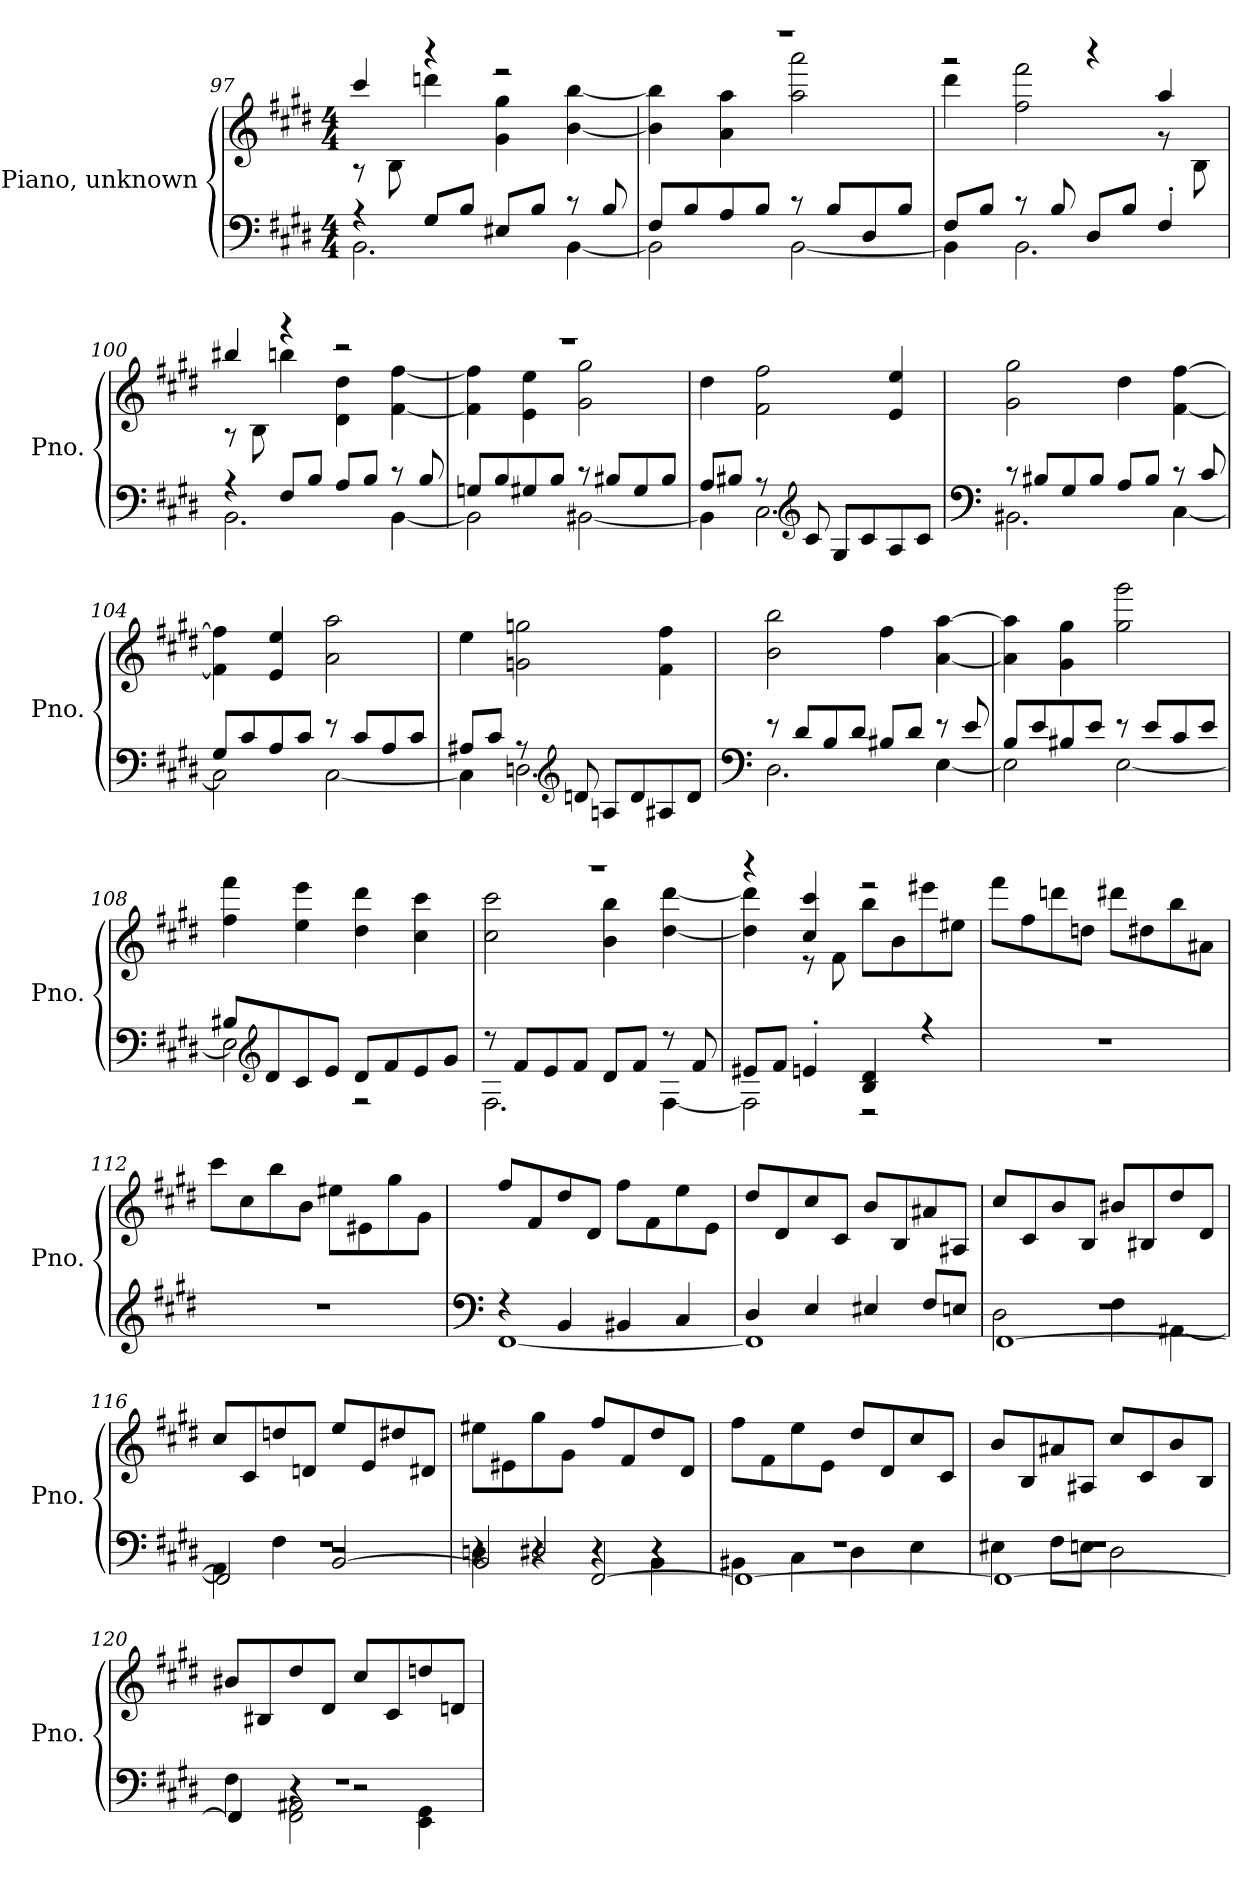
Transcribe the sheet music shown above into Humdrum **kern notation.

**kern	**kern
*part1	*part1
*staff2	*staff1
*I"Piano, unknown	*
*I'Pno.	*
*clefF4	*clefG2
*k[f#c#g#d#]	*k[f#c#g#d#]
*M4/4	*M4/4
=97	=97
*^	*^
4r	2.BB\	4ccc#/	8r
.	.	.	8B\
8G#/L	.	4r	4dddn\
8B/J	.	.	.
8E#X/L	.	2r	4g#\ 4gg#\
8B/J	.	.	.
8r	[4BB\	.	[4b\ [4bb\
8B/	.	.	.
=98	=98	=98	=98
8F#/L	2BB\]	1r	4b\] 4bb\]
8B/	.	.	.
8A/	.	.	4a\ 4aa\
8B/J	.	.	.
8r	[2BB\	.	2aa\ 2aaa\
8B/L	.	.	.
8D#/	.	.	.
8B/J	.	.	.
=99	=99	=99	=99
8F#/L	4BB\]	2r	4ddd#\
8B/J	.	.	.
8r	2.BB\	.	2ff#\ 2fff#\
8B/	.	.	.
8D#/L	.	4r	.
8B/J	.	.	.
4F#'/	.	4aa/	8r
.	.	.	8B\
!!LO:LB:g=z	!!
=100	=100	=100	=100
4r	2.BB\	4bb#X/	8r
.	.	.	8B\
8F#/L	.	4r	4bbn\
8B/J	.	.	.
8A/L	.	2r	4d#\ 4dd#\
8B/J	.	.	.
8r	[4BB\	.	[4f#\ [4ff#\
8B/	.	.	.
=101	=101	=101	=101
8Gn/L	2BB\]	1r	4f#\] 4ff#\]
8B/	.	.	.
8G#X/	.	.	4e\ 4ee\
8B/J	.	.	.
8r	[2BB#X\	.	2g#\ 2gg#\
8B#X/L	.	.	.
8G#/	.	.	.
8B#/J	.	.	.
*	*	*v	*v
=102	=102	=102
8A/L	4BB#\]	4dd#\
8B#X/J	.	.
8r	2.C#\	2f#\ 2ff#\
*clefG2	*	*
8c#/	.	.
8G#/L	.	.
8c#/	.	.
8A/	.	4e/ 4ee/
8c#/J	.	.
!!LO:PB:g=z
=103	=103	=103
*clefF4	*	*
8r	2.BB#X\	2g#\ 2gg#\
8B#X/L	.	.
8G#/	.	.
8B#/J	.	.
8A/L	.	4dd#\
8B#/J	.	.
8r	[4C#\	[4f#\ [4ff#\
8c#/	.	.
=104	=104	=104
8G#/L	2C#\]	4f#\] 4ff#\]
8c#/	.	.
8A/	.	4e/ 4ee/
8c#/J	.	.
8r	[2C#\	2a\ 2aa\
8c#/L	.	.
8A/	.	.
8c#/J	.	.
=105	=105	=105
8A#X/L	4C#\]	4ee\
8c#/J	.	.
8r	2.Dn\	2gn\ 2ggn\
*clefG2	*	*
8dn/	.	.
8An/L	.	.
8d/	.	.
8A#X/	.	4f#\ 4ff#\
8d/J	.	.
!!LO:LB:g=z
=106	=106	=106
*clefF4	*	*
8r	2.D#\	2b\ 2bb\
8d#/L	.	.
8B/	.	.
8d#/J	.	.
8B#X/L	.	4ff#\
8d#/J	.	.
8r	[4E\	[4a\ [4aa\
8e/	.	.
=107	=107	=107
8B/L	2E\]	4a\] 4aa\]
8e/	.	.
8B#X/	.	4g#\ 4gg#\
8e/J	.	.
8r	[2E\	2gg#\ 2ggg#\
8e/L	.	.
8c#/	.	.
8e/J	.	.
=108	=108	=108
8B#X/L	2E\]	4ff#\ 4fff#\
*clefG2	*	*
8d#/	.	.
8c#/	.	4ee\ 4eee\
8e/J	.	.
8d#/L	2r	4dd#\ 4ddd#\
8f#/	.	.
8e/	.	4cc#\ 4ccc#\
8g#/J	.	.
=109	=109	=109
*	*	*^
8r	2.F#\	1r	2cc#\ 2ccc#\
8f#/L	.	.	.
8e/	.	.	.
8f#/J	.	.	.
8d#/L	.	.	4b\ 4bb\
8f#/J	.	.	.
8r	[4F#\	.	[4dd#\ [4ddd#\
8f#/	.	.	.
!!LO:LB:g=z	!!
=110	=110	=110	=110
8e#X/L	2F#\]	4r	4dd#\] 4ddd#\]
8f#/J	.	.	.
4en'/	.	4cc#/ 4ccc#/	8r
.	.	.	8f#\
4B/ 4d#/	2r	2r	8bb\L
.	.	.	8b\
4r	.	.	8eee#X\
.	.	.	8ee#X\J
*v	*v	*	*
*	*v	*v
=111	=111
1r	8fff#\L
.	8ff#\
.	8dddn\
.	8ddn\J
.	8ddd#X\L
.	8dd#X\
.	8bb\
.	8a#X\J
=112	=112
1r	8ccc#\L
.	8cc#\
.	8bb\
.	8b\J
.	8ee#X\L
.	8e#X\
.	8gg#\
.	8g#\J
!!LO:LB:g=z
=113	=113
*clefF4	*
*^	*
4r	[1FF#	8ff#/L
.	.	8f#/
4BB/	.	8dd#/
.	.	8d#/J
4BB#X/	.	8ff#\L
.	.	8f#\
4C#/	.	8ee\
.	.	8e\J
=114	=114	=114
4D#/	1FF#]	8dd#/L
.	.	8d#/
4E/	.	8cc#/
.	.	8c#/J
4E#X/	.	8b/L
.	.	8B/
8F#/L	.	8a#X/
8En/J	.	8A#X/J
=115	=115	=115
*	*^	*
1r	2D#\	[1FF#	8cc#/L
.	.	.	8c#/
.	.	.	8b/
.	.	.	8B/J
.	4F#\	.	8b#X/L
.	.	.	8B#X/
.	[4AA#X\	.	8dd#/
.	.	.	8d#/J
=116	=116	=116	=116
1r	4AA#\]	2FF#/]	8cc#/L
.	.	.	8c#/
.	4F#\	.	8ddn/
.	.	.	8dn/J
.	2r	[2BB/	8ee/L
.	.	.	8e/
.	.	.	8dd#X/
.	.	.	8d#X/J
!!LO:LB:g=z
=117	=117	=117	=117
4r	4Dn\	2BB/]	8ee#X\L
.	.	.	8e#X\
2D#X/	4r	.	8gg#\
.	.	.	8g#\J
.	4r	[2FF#/	8ff#/L
.	.	.	8f#/
4r	4BB\	.	8dd#/
.	.	.	8d#/J
=118	=118	=118	=118
1r	4BB#X\	1FF#_	8ff#\L
.	.	.	8f#\
.	4C#\	.	8ee\
.	.	.	8e\J
.	4D#\	.	8dd#/L
.	.	.	8d#/
.	4E\	.	8cc#/
.	.	.	8c#/J
=119	=119	=119	=119
1r	4E#X\	1FF#_	8b/L
.	.	.	8B/
.	8F#\L	.	8a#X/
.	8En\J	.	8A#X/J
.	2D#\	.	8cc#/L
.	.	.	8c#/
.	.	.	8b/
.	.	.	8B/J
=120	=120	=120	=120
1r	4F#\	4FF#/]	8b#X/L
.	.	.	8B#X/
.	2FF#\ 2AA#X\	4r	8dd#/
.	.	.	8d#/J
.	.	2r	8cc#/L
.	.	.	8c#/
.	4EE\ 4GG#\	.	8ddn/
.	.	.	8dn/J
*v	*v	*v	*
=	=
*-	*-
